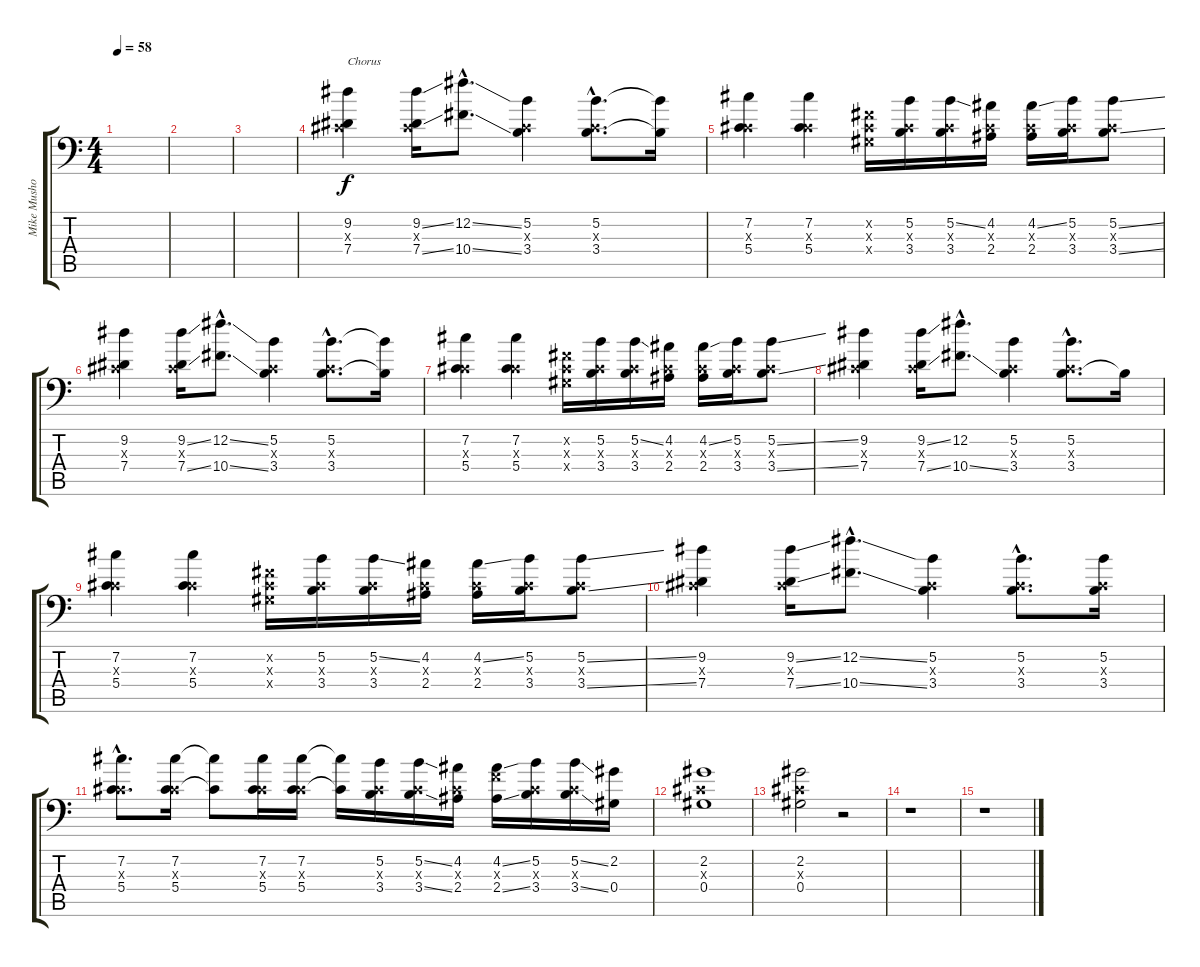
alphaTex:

\track ("Mike Mushok (Fill in More)" "Mike Musho") {instrument distortionguitar}
\staff {score tabs}
\tuning (Bb3 Gb3 Db3 Ab2 Db2 Ab1) {hide}
\ts (4 4)
\tempo 58
\clef f4
\ks c
|
|
|
(9.2 0.3{x} 7.4).4{txt "Chorus"} (9.2{ss} 0.3{x} 7.4{ss}).16 (12.2{ss hac} 10.4{ss hac}).8{d} (5.2 0.3{x} 3.4).4 (5.2{hac} 0.3{hac x} 3.4{hac}).8{d} (5.2{t} 3.4{t}).16 |
(7.2 0.3{x} 5.4).4 (7.2 0.3{x} 5.4).4 (0.2{x} 0.3{x} 0.4{x}).16 (5.2 0.3{x} 3.4).16 (5.2{ss} 0.3{x} 3.4).16 (4.2 0.3{x} 2.4).16 (4.2{ss} 0.3{x} 2.4).16 (5.2 0.3{x} 3.4).16 (5.2{ss} 0.3{x} 3.4{ss}).8 |
(9.2 0.3{x} 7.4).4 (9.2{ss} 0.3{x} 7.4{ss}).16 (12.2{ss hac} 10.4{ss hac}).8{d} (5.2 0.3{x} 3.4).4 (5.2{hac} 0.3{hac x} 3.4{hac}).8{d} (5.2{t} 3.4{t}).16 |
(7.2 0.3{x} 5.4).4 (7.2 0.3{x} 5.4).4 (0.2{x} 0.3{x} 0.4{x}).16 (5.2 0.3{x} 3.4).16 (5.2{ss} 0.3{x} 3.4).16 (4.2 0.3{x} 2.4).16 (4.2{ss} 0.3{x} 2.4).16 (5.2 0.3{x} 3.4).16 (5.2{ss} 0.3{x} 3.4{ss}).8 |
(9.2 0.3{x} 7.4).4 (9.2{ss} 0.3{x} 7.4{ss}).16 (12.2{hac} 10.4{ss hac}).8{d} (5.2 0.3{x} 3.4).4 (5.2{hac} 0.3{hac x} 3.4{hac}).8{d} 3.4{t}.16 |
(7.2 0.3{x} 5.4).4 (7.2 0.3{x} 5.4).4 (0.2{x} 0.3{x} 0.4{x}).16 (5.2 0.3{x} 3.4).16 (5.2{ss} 0.3{x} 3.4).16 (4.2 0.3{x} 2.4).16 (4.2{ss} 0.3{x} 2.4).16 (5.2 0.3{x} 3.4).16 (5.2{ss} 0.3{x} 3.4{ss}).8 |
(9.2 0.3{x} 7.4).4 (9.2{ss} 0.3{x} 7.4{ss}).16 (12.2{ss hac} 10.4{ss hac}).8{d} (5.2 0.3{x} 3.4).4 (5.2{hac} 0.3{hac x} 3.4{hac}).8{d} (5.2 0.3{x} 3.4).16 |
(7.2{hac} 0.3{hac x} 5.4{hac}).8{d} (7.2 0.3{x} 5.4).16 (7.2{t} 5.4{t}).8 (7.2 0.3{x} 5.4).16 (7.2 0.3{x} 5.4).16 (7.2{t} 5.4{t}).16 (5.2 0.3{x} 3.4).16 (5.2{ss} 0.3{x} 3.4{ss}).16 (4.2 0.3{x} 2.4).16 (4.2{ss} 4.3{x} 2.4{ss}).16 (5.2 0.3{x} 3.4).16 (5.2{ss} 0.3{x} 3.4{ss}).16 (2.2 0.4).16 |
(2.2 0.3{x} 0.4).1 |
(2.2 0.3{x} 0.4).2 r.2 |
r.1 |
r.1
